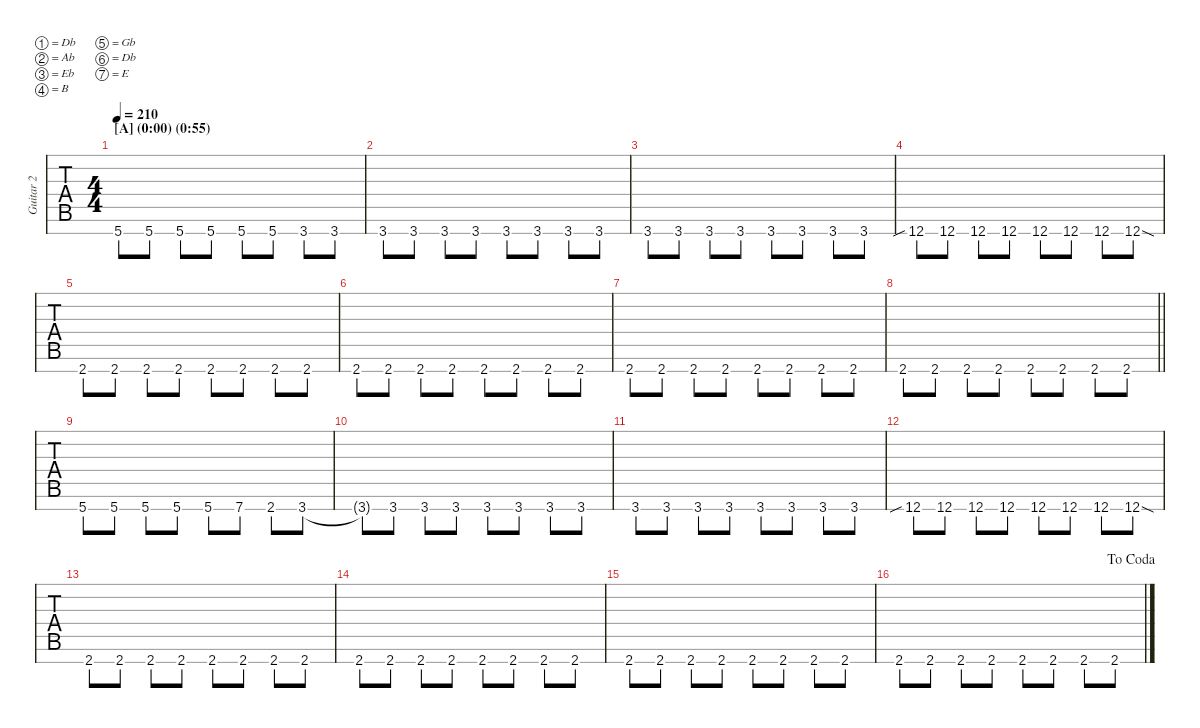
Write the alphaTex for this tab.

\defaultSystemsLayout 4
\hideDynamics
\bracketExtendMode nobrackets
\multiTrackTrackNamePolicy allsystems
\firstSystemTrackNameMode fullname
\otherSystemsTrackNameMode fullname
\track ("Guitar 2" "Gtr. 2") {instrument overdrivenguitar}
\staff {tabs}
\tuning (Db4 Ab3 Eb3 B2 Gb2 Db2 E1)
\ts (4 4)
\section ("" "[A] (0:00) (0:55)")
\tempo 210
\clef g2
\ks c
5.7.8{dy mf instrument overdrivenguitar} 5.7.8 5.7.8 5.7.8 5.7.8 5.7.8 3.7.8 3.7.8 |
3.7.8 3.7.8 3.7.8 3.7.8 3.7.8 3.7.8 3.7.8 3.7.8 |
3.7.8 3.7.8 3.7.8 3.7.8 3.7.8 3.7.8 3.7.8 3.7.8 |
12.7{sib}.8 12.7.8 12.7.8 12.7.8 12.7.8 12.7.8 12.7.8 12.7{sod}.8 |
2.7{acc #}.8 2.7{acc #}.8 2.7{acc #}.8 2.7{acc #}.8 2.7{acc #}.8 2.7{acc #}.8 2.7{acc #}.8 2.7{acc #}.8 |
2.7{acc #}.8 2.7{acc #}.8 2.7{acc #}.8 2.7{acc #}.8 2.7{acc #}.8 2.7{acc #}.8 2.7{acc #}.8 2.7{acc #}.8 |
2.7{acc #}.8 2.7{acc #}.8 2.7{acc #}.8 2.7{acc #}.8 2.7{acc #}.8 2.7{acc #}.8 2.7{acc #}.8 2.7{acc #}.8 |
\barLineRight lightlight
2.7{acc #}.8 2.7{acc #}.8 2.7{acc #}.8 2.7{acc #}.8 2.7{acc #}.8 2.7{acc #}.8 2.7{acc #}.8 2.7{acc #}.8 |
5.7.8 5.7.8 5.7.8 5.7.8 5.7.8 7.7.8 2.7{acc #}.8 3.7.8 |
3.7{t}.8 3.7.8 3.7.8 3.7.8 3.7.8 3.7.8 3.7.8 3.7.8 |
3.7.8 3.7.8 3.7.8 3.7.8 3.7.8 3.7.8 3.7.8 3.7.8 |
12.7{sib}.8 12.7.8 12.7.8 12.7.8 12.7.8 12.7.8 12.7.8 12.7{sod}.8 |
2.7{acc #}.8 2.7{acc #}.8 2.7{acc #}.8 2.7{acc #}.8 2.7{acc #}.8 2.7{acc #}.8 2.7{acc #}.8 2.7{acc #}.8 |
2.7{acc #}.8 2.7{acc #}.8 2.7{acc #}.8 2.7{acc #}.8 2.7{acc #}.8 2.7{acc #}.8 2.7{acc #}.8 2.7{acc #}.8 |
2.7{acc #}.8 2.7{acc #}.8 2.7{acc #}.8 2.7{acc #}.8 2.7{acc #}.8 2.7{acc #}.8 2.7{acc #}.8 2.7{acc #}.8 |
\jump dacoda
2.7{acc #}.8 2.7{acc #}.8 2.7{acc #}.8 2.7{acc #}.8 2.7{acc #}.8 2.7{acc #}.8 2.7{acc #}.8 2.7{acc #}.8
